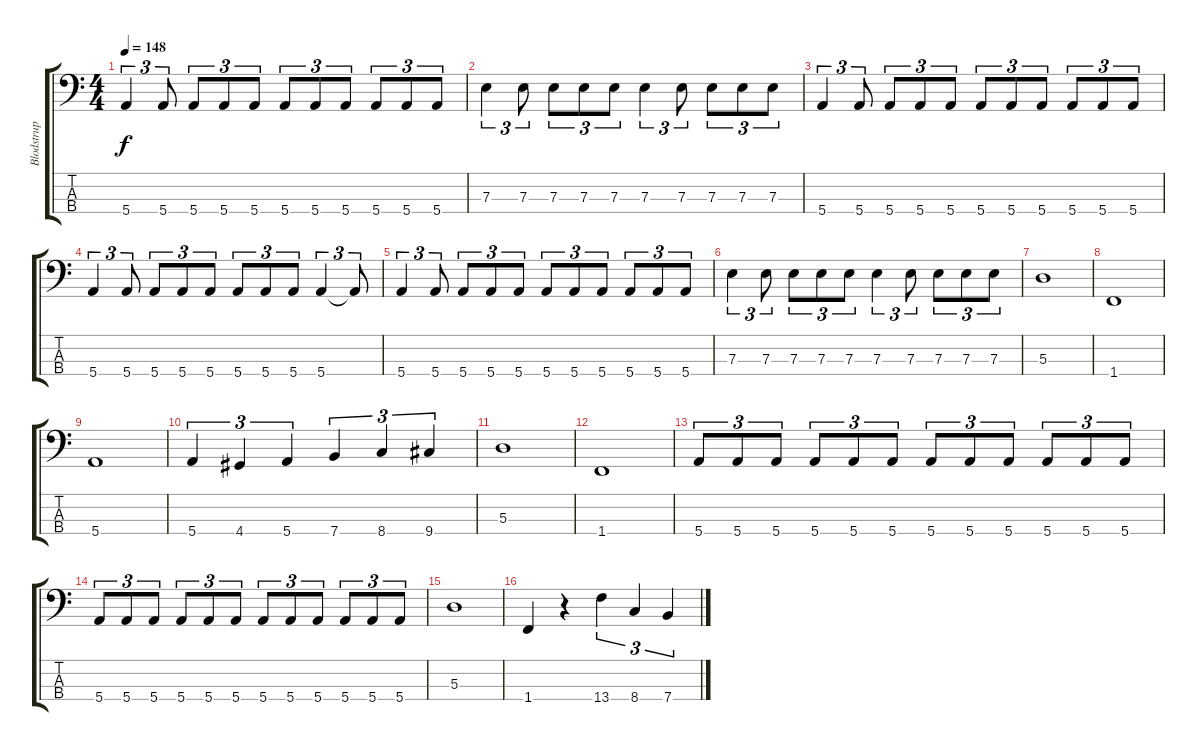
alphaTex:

\track ("Blodstrup ( Bass )" "Blodstrup ") {instrument electricbassfinger}
\staff {score tabs}
\tuning (G2 D2 A1 E1) {hide}
\ts (4 4)
\tempo 148
\clef f4
\ks c
5.4.4{tu (3 2) dy f} 5.4.8{tu (3 2)} 5.4.8{tu (3 2)} 5.4.8{tu (3 2)} 5.4.8{tu (3 2)} 5.4.8{tu (3 2)} 5.4.8{tu (3 2)} 5.4.8{tu (3 2)} 5.4.8{tu (3 2)} 5.4.8{tu (3 2)} 5.4.8{tu (3 2)} |
7.3.4{tu (3 2)} 7.3.8{tu (3 2)} 7.3.8{tu (3 2)} 7.3.8{tu (3 2)} 7.3.8{tu (3 2)} 7.3.4{tu (3 2)} 7.3.8{tu (3 2)} 7.3.8{tu (3 2)} 7.3.8{tu (3 2)} 7.3.8{tu (3 2)} |
5.4.4{tu (3 2)} 5.4.8{tu (3 2)} 5.4.8{tu (3 2)} 5.4.8{tu (3 2)} 5.4.8{tu (3 2)} 5.4.8{tu (3 2)} 5.4.8{tu (3 2)} 5.4.8{tu (3 2)} 5.4.8{tu (3 2)} 5.4.8{tu (3 2)} 5.4.8{tu (3 2)} |
5.4.4{tu (3 2)} 5.4.8{tu (3 2)} 5.4.8{tu (3 2)} 5.4.8{tu (3 2)} 5.4.8{tu (3 2)} 5.4.8{tu (3 2)} 5.4.8{tu (3 2)} 5.4.8{tu (3 2)} 5.4.4{tu (3 2)} 5.4{t}.8{tu (3 2)} |
5.4.4{tu (3 2)} 5.4.8{tu (3 2)} 5.4.8{tu (3 2)} 5.4.8{tu (3 2)} 5.4.8{tu (3 2)} 5.4.8{tu (3 2)} 5.4.8{tu (3 2)} 5.4.8{tu (3 2)} 5.4.8{tu (3 2)} 5.4.8{tu (3 2)} 5.4.8{tu (3 2)} |
7.3.4{tu (3 2)} 7.3.8{tu (3 2)} 7.3.8{tu (3 2)} 7.3.8{tu (3 2)} 7.3.8{tu (3 2)} 7.3.4{tu (3 2)} 7.3.8{tu (3 2)} 7.3.8{tu (3 2)} 7.3.8{tu (3 2)} 7.3.8{tu (3 2)} |
5.3.1 |
1.4.1 |
5.4.1 |
5.4.4{tu (3 2)} 4.4.4{tu (3 2)} 5.4.4{tu (3 2)} 7.4.4{tu (3 2)} 8.4.4{tu (3 2)} 9.4.4{tu (3 2)} |
5.3.1 |
1.4.1 |
5.4.8{tu (3 2)} 5.4.8{tu (3 2)} 5.4.8{tu (3 2)} 5.4.8{tu (3 2)} 5.4.8{tu (3 2)} 5.4.8{tu (3 2)} 5.4.8{tu (3 2)} 5.4.8{tu (3 2)} 5.4.8{tu (3 2)} 5.4.8{tu (3 2)} 5.4.8{tu (3 2)} 5.4.8{tu (3 2)} |
5.4.8{tu (3 2)} 5.4.8{tu (3 2)} 5.4.8{tu (3 2)} 5.4.8{tu (3 2)} 5.4.8{tu (3 2)} 5.4.8{tu (3 2)} 5.4.8{tu (3 2)} 5.4.8{tu (3 2)} 5.4.8{tu (3 2)} 5.4.8{tu (3 2)} 5.4.8{tu (3 2)} 5.4.8{tu (3 2)} |
5.3.1 |
1.4.4 r.4 13.4.4{tu (3 2)} 8.4.4{tu (3 2)} 7.4.4{tu (3 2)}
